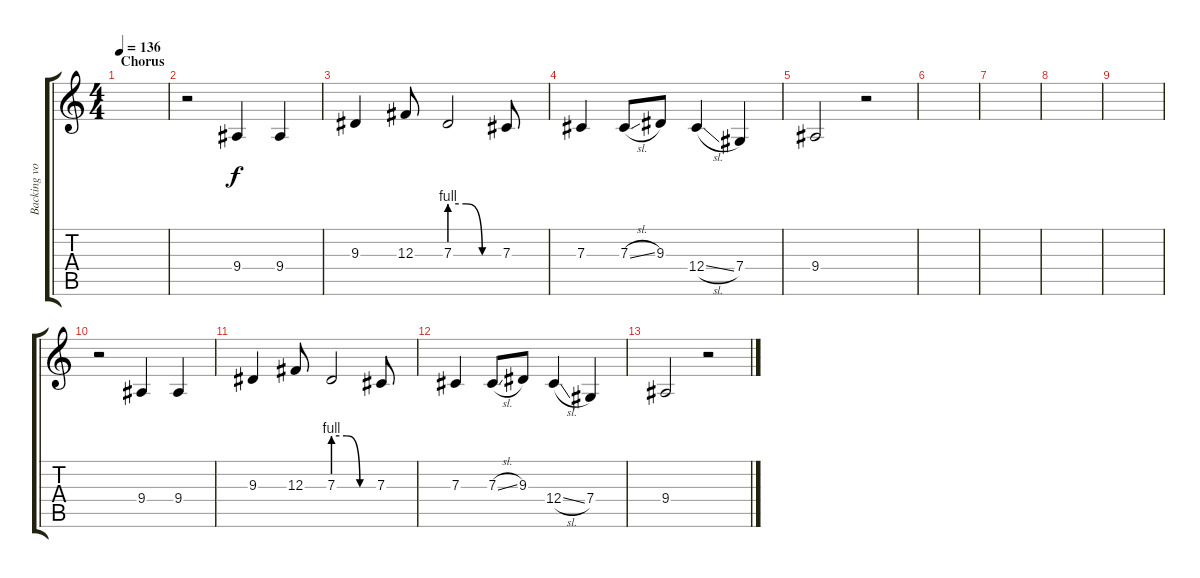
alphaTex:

\track ("Backing vocals, keys" "Backing vo") {instrument rockorgan}
\staff {score tabs}
\tuning (Eb4 Bb3 Gb3 Db3 Ab2 Eb2) {hide}
\ts (4 4)
\section ("" "Chorus")
\tempo 136
\clef g2
\ks c
|
r.2 9.4.4{instrument lead2sawtooth} 9.4.4 |
9.3.4 12.3.8 7.3{be (custom 0 4 20 4 40 0 60 0)}.2{volume 14} 7.3.8{volume 13} |
7.3.4{volume 12} 7.3{sl}.8{volume 16 instrument rockorgan} 9.3.8 12.4{sl}.4 7.4.4 |
9.4.2 r.2 |
|
|
|
|
r.2 9.4.4{instrument lead2sawtooth} 9.4.4 |
9.3.4 12.3.8 7.3{be (custom 0 4 20 4 40 0 60 0)}.2{volume 14} 7.3.8{volume 13} |
7.3.4{volume 12} 7.3{sl}.8{volume 16 instrument rockorgan} 9.3.8 12.4{sl}.4 7.4.4 |
9.4.2 r.2
